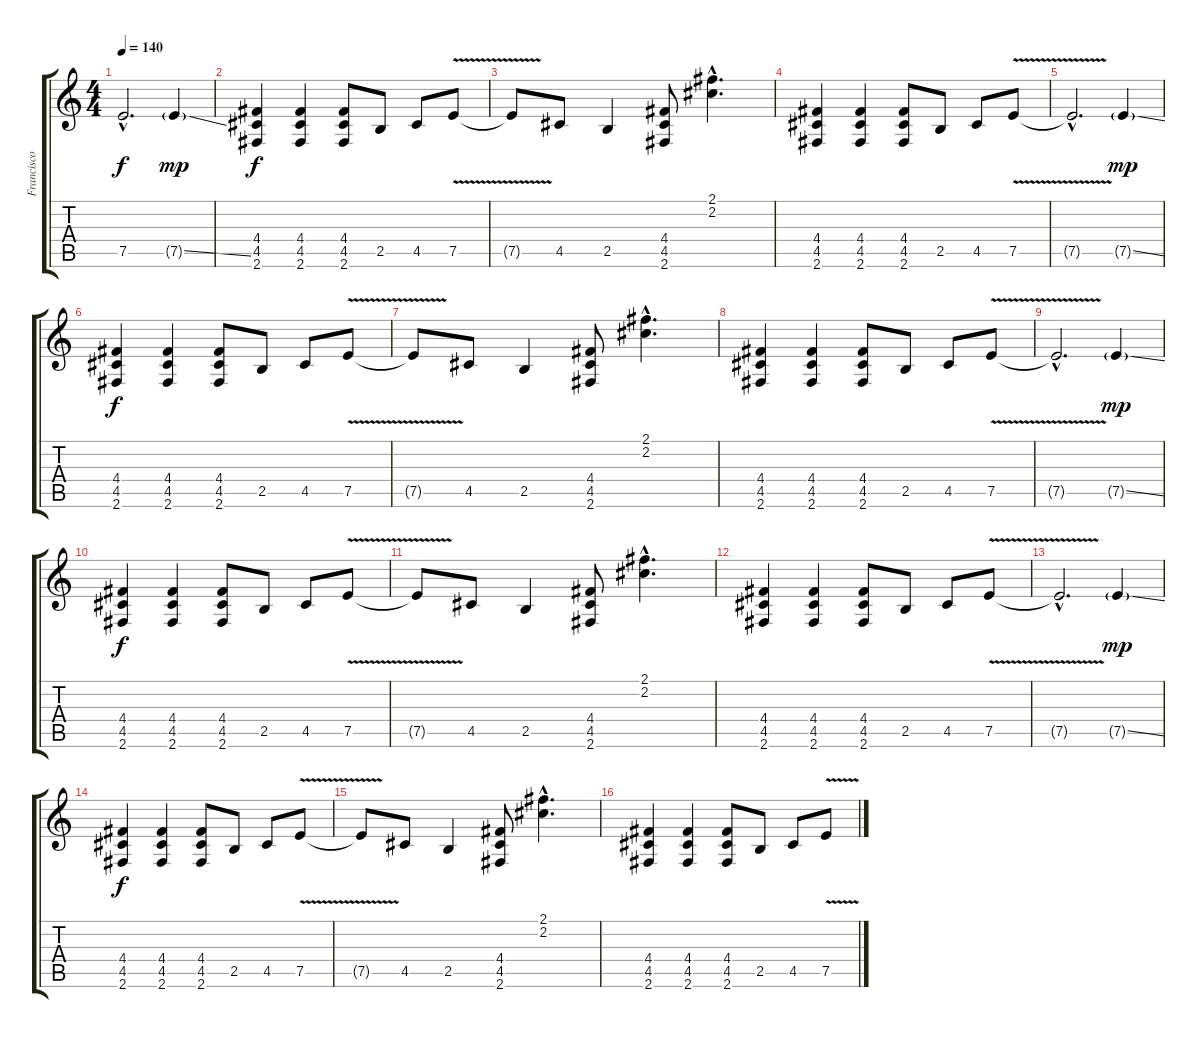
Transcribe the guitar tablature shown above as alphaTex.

\track ("Francisco Laguna" "Francisco ") {instrument overdrivenguitar}
\staff {score tabs}
\tuning (E4 B3 G3 D3 A2 E2) {hide}
\ts (4 4)
\tempo 140
\clef g2
\ks c
7.5{hac t}.2{d dy f} 7.5{ss g}.4{dy mp} |
(4.4 4.5 2.6).4{dy f} (4.4 4.5 2.6).4 (4.4 4.5 2.6).8 2.5.8 4.5.8 7.5{v}.8 |
7.5{t}.8 4.5.8 2.5.4 (4.4 4.5 2.6).8 (2.1{hac} 2.2{hac}).4{d} |
(4.4 4.5 2.6).4 (4.4 4.5 2.6).4 (4.4 4.5 2.6).8 2.5.8 4.5.8 7.5{v}.8 |
7.5{hac t}.2{d} 7.5{ss g}.4{dy mp} |
(4.4 4.5 2.6).4{dy f} (4.4 4.5 2.6).4 (4.4 4.5 2.6).8 2.5.8 4.5.8 7.5{v}.8 |
7.5{t}.8 4.5.8 2.5.4 (4.4 4.5 2.6).8 (2.1{hac} 2.2{hac}).4{d} |
(4.4 4.5 2.6).4 (4.4 4.5 2.6).4 (4.4 4.5 2.6).8 2.5.8 4.5.8 7.5{v}.8 |
7.5{hac t}.2{d} 7.5{ss g}.4{dy mp} |
(4.4 4.5 2.6).4{dy f} (4.4 4.5 2.6).4 (4.4 4.5 2.6).8 2.5.8 4.5.8 7.5{v}.8 |
7.5{t}.8 4.5.8 2.5.4 (4.4 4.5 2.6).8 (2.1{hac} 2.2{hac}).4{d} |
(4.4 4.5 2.6).4 (4.4 4.5 2.6).4 (4.4 4.5 2.6).8 2.5.8 4.5.8 7.5{v}.8 |
7.5{hac t}.2{d} 7.5{ss g}.4{dy mp} |
(4.4 4.5 2.6).4{dy f} (4.4 4.5 2.6).4 (4.4 4.5 2.6).8 2.5.8 4.5.8 7.5{v}.8 |
7.5{t}.8 4.5.8 2.5.4 (4.4 4.5 2.6).8 (2.1{hac} 2.2{hac}).4{d} |
(4.4 4.5 2.6).4 (4.4 4.5 2.6).4 (4.4 4.5 2.6).8 2.5.8 4.5.8 7.5{v}.8
